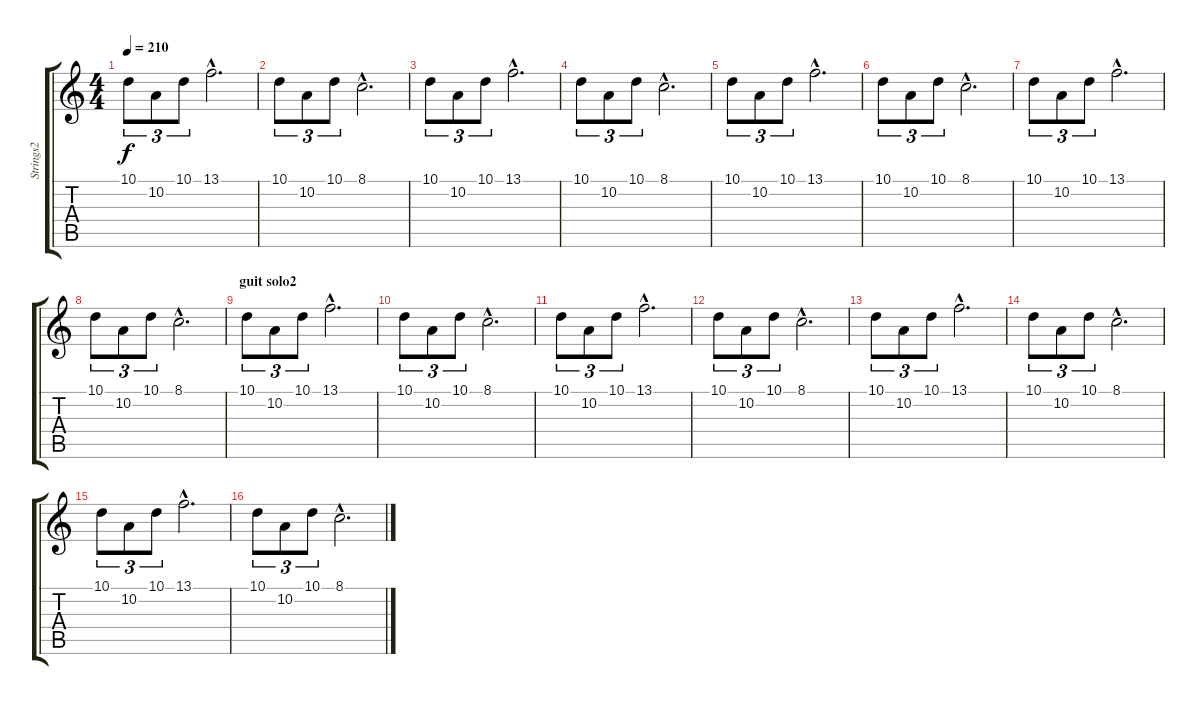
\track ("Strings2" "Strings2") {instrument stringensemble1}
\staff {score tabs}
\tuning (E4 B3 G3 D3 A2 E2) {hide}
\ts (4 4)
\tempo 210
\clef g2
\ks c
10.1.8{tu (3 2) dy f} 10.2.8{tu (3 2)} 10.1.8{tu (3 2)} 13.1{hac}.2{d} |
10.1.8{tu (3 2)} 10.2.8{tu (3 2)} 10.1.8{tu (3 2)} 8.1{hac}.2{d} |
10.1.8{tu (3 2)} 10.2.8{tu (3 2)} 10.1.8{tu (3 2)} 13.1{hac}.2{d} |
10.1.8{tu (3 2)} 10.2.8{tu (3 2)} 10.1.8{tu (3 2)} 8.1{hac}.2{d} |
10.1.8{tu (3 2)} 10.2.8{tu (3 2)} 10.1.8{tu (3 2)} 13.1{hac}.2{d} |
10.1.8{tu (3 2)} 10.2.8{tu (3 2)} 10.1.8{tu (3 2)} 8.1{hac}.2{d} |
10.1.8{tu (3 2)} 10.2.8{tu (3 2)} 10.1.8{tu (3 2)} 13.1{hac}.2{d} |
10.1.8{tu (3 2)} 10.2.8{tu (3 2)} 10.1.8{tu (3 2)} 8.1{hac}.2{d} |
\section ("" "guit solo2")
10.1.8{tu (3 2)} 10.2.8{tu (3 2)} 10.1.8{tu (3 2)} 13.1{hac}.2{d} |
10.1.8{tu (3 2)} 10.2.8{tu (3 2)} 10.1.8{tu (3 2)} 8.1{hac}.2{d} |
10.1.8{tu (3 2)} 10.2.8{tu (3 2)} 10.1.8{tu (3 2)} 13.1{hac}.2{d} |
10.1.8{tu (3 2)} 10.2.8{tu (3 2)} 10.1.8{tu (3 2)} 8.1{hac}.2{d} |
10.1.8{tu (3 2)} 10.2.8{tu (3 2)} 10.1.8{tu (3 2)} 13.1{hac}.2{d} |
10.1.8{tu (3 2)} 10.2.8{tu (3 2)} 10.1.8{tu (3 2)} 8.1{hac}.2{d} |
10.1.8{tu (3 2)} 10.2.8{tu (3 2)} 10.1.8{tu (3 2)} 13.1{hac}.2{d} |
10.1.8{tu (3 2)} 10.2.8{tu (3 2)} 10.1.8{tu (3 2)} 8.1{hac}.2{d}
